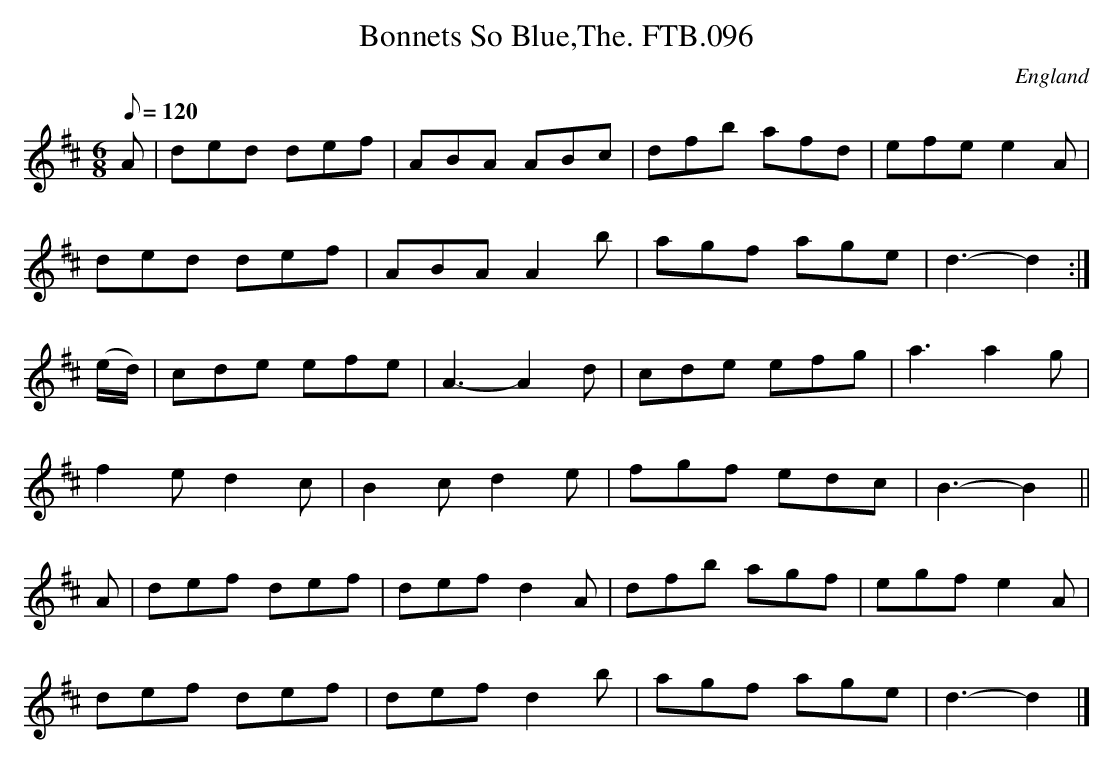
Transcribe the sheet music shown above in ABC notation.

X:1
T:Bonnets So Blue,The. FTB.096
M:6/8
L:1/8
Q:120
O:England
K:D major
A|ded def|ABA ABc|dfb afd|efee2A|
ded def|ABA A2b|agf age|d3-d2:|
(e/d/)|cde efe|A3-A2d|cde efg|a3a2g|
f2ed2c|B2cd2e|fgf edc|B3-B2||
A|def def|defd2A|dfb agf|egfe2A|
def def|defd2b|agf age|d3-d2|]
